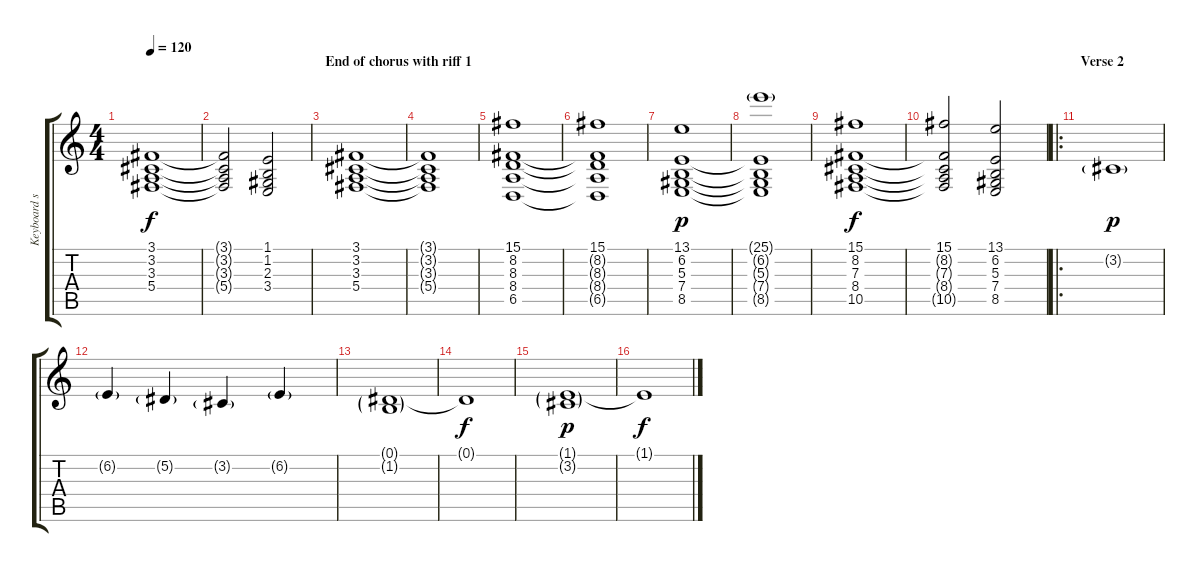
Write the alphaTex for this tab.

\track ("Keyboard strings" "Keyboard s") {instrument stringensemble1}
\staff {score tabs}
\tuning (Eb4 Bb3 Gb3 Db3 Ab2 Eb2) {hide}
\ts (4 4)
\tempo 120
\clef g2
\ks c
(3.1 3.2 3.3 5.4).1{dy f} |
(3.1{t} 3.2{t} 3.3{t} 5.4{t}).2 (1.1 1.2 2.3 3.4).2 |
\section ("" "End of chorus with riff 1")
(3.1 3.2 3.3 5.4).1 |
(3.1{t} 3.2{t} 3.3{t} 5.4{t}).1 |
(15.1 8.2 8.3 8.4 6.5).1 |
(15.1 8.2{t} 8.3{t} 8.4{t} 6.5{t}).1 |
(13.1 6.2 5.3 7.4 8.5).1{dy p} |
(25.1{g} 6.2{t} 5.3{t} 7.4{t} 8.5{t}).1 |
(15.1 8.2 7.3 8.4 10.5).1{dy f} |
(15.1 8.2{t} 7.3{t} 8.4{t} 10.5{t}).2 (13.1 6.2 5.3 7.4 8.5).2 |
\ro
\section ("" "Verse 2")
3.2{g}.1{dy p} |
6.2{g}.4 5.2{g}.4 3.2{g}.4 6.2{g}.4 |
(0.1{g} 1.2{g}).1 |
0.1{t}.1{dy f} |
(1.1{g} 3.2{g}).1{dy p} |
1.1{t}.1{dy f}
